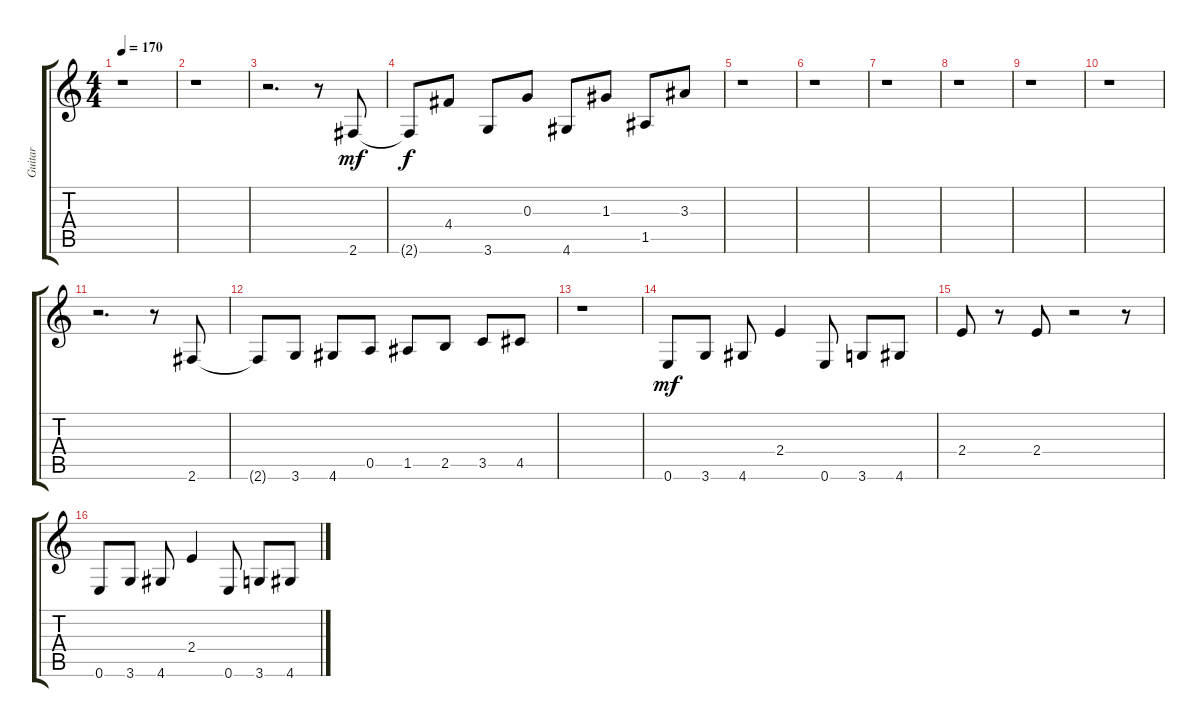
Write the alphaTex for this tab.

\track ("Guitar" "Guitar") {instrument acousticguitarsteel}
\staff {score tabs}
\tuning (E4 B3 G3 D3 A2 E2) {hide}
\ts (4 4)
\tempo 170
\clef g2
\ks c
r.1{dy f} |
r.1 |
r.2{d} r.8 2.6.8{dy mf} |
2.6{t}.8{dy f} 4.4.8 3.6.8 0.3.8 4.6.8 1.3.8 1.5.8 3.3.8 |
r.1 |
r.1 |
r.1 |
r.1 |
r.1 |
r.1 |
r.2{d} r.8 2.6.8 |
2.6{t}.8 3.6.8 4.6.8 0.5.8 1.5.8 2.5.8 3.5.8 4.5.8 |
r.1 |
0.6.8{dy mf} 3.6.8 4.6.8 2.4.4 0.6.8 3.6.8 4.6.8 |
2.4.8 r.8 2.4.8 r.2 r.8 |
0.6.8 3.6.8 4.6.8 2.4.4 0.6.8 3.6.8 4.6.8
